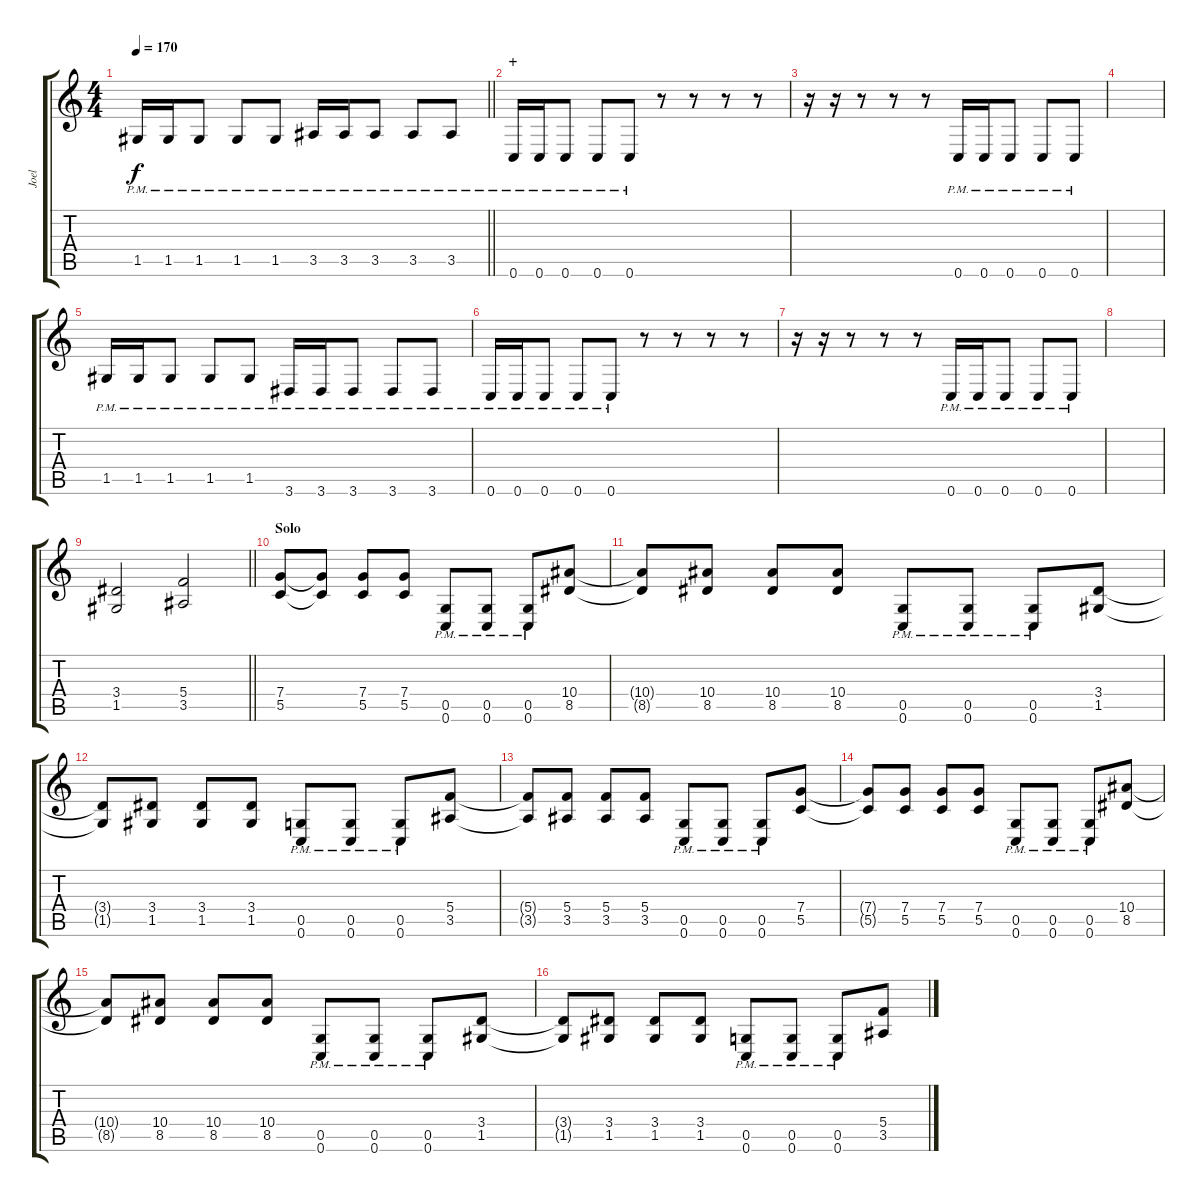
\track ("Joel" "Joel") {instrument distortionguitar}
\staff {score tabs}
\tuning (D4 A3 F3 C3 G2 C2) {hide}
\ts (4 4)
\tempo 170
\clef g2
\barLineRight lightlight
\ks c
1.5{pm}.16{dy f} 1.5{pm}.16 1.5{pm}.8 1.5{pm}.8 1.5{pm}.8 3.5{pm}.16 3.5{pm}.16 3.5{pm}.8 3.5{pm}.8 3.5{pm}.8 |
\section ("" "+")
0.6{pm}.16 0.6{pm}.16 0.6{pm}.8 0.6{pm}.8 0.6{pm}.8 r.8 r.8 r.8 r.8 |
r.16 r.16 r.8 r.8 r.8 0.6{pm}.16 0.6{pm}.16 0.6{pm}.8 0.6{pm}.8 0.6{pm}.8 |
|
1.5{pm}.16 1.5{pm}.16 1.5{pm}.8 1.5{pm}.8 1.5{pm}.8 3.6{pm}.16 3.6{pm}.16 3.6{pm}.8 3.6{pm}.8 3.6{pm}.8 |
0.6{pm}.16 0.6{pm}.16 0.6{pm}.8 0.6{pm}.8 0.6{pm}.8 r.8 r.8 r.8 r.8 |
r.16 r.16 r.8 r.8 r.8 0.6{pm}.16 0.6{pm}.16 0.6{pm}.8 0.6{pm}.8 0.6{pm}.8 |
|
\barLineRight lightlight
(3.4 1.5).2 (5.4 3.5).2 |
\section ("" "Solo")
(7.4 5.5).8 (7.4{t} 5.5{t}).8 (7.4 5.5).8 (7.4 5.5).8 (0.5{pm} 0.6{pm}).8 (0.5{pm} 0.6{pm}).8 (0.5{pm} 0.6{pm}).8 (10.4 8.5).8 |
(10.4{t} 8.5{t}).8 (10.4 8.5).8 (10.4 8.5).8 (10.4 8.5).8 (0.5{pm} 0.6{pm}).8 (0.5{pm} 0.6{pm}).8 (0.5{pm} 0.6{pm}).8 (3.4 1.5).8 |
(3.4{t} 1.5{t}).8 (3.4 1.5).8 (3.4 1.5).8 (3.4 1.5).8 (0.5{pm} 0.6{pm}).8 (0.5{pm} 0.6{pm}).8 (0.5{pm} 0.6{pm}).8 (5.4 3.5).8 |
(5.4{t} 3.5{t}).8 (5.4 3.5).8 (5.4 3.5).8 (5.4 3.5).8 (0.5{pm} 0.6{pm}).8 (0.5{pm} 0.6{pm}).8 (0.5{pm} 0.6{pm}).8 (7.4 5.5).8 |
(7.4{t} 5.5{t}).8 (7.4 5.5).8 (7.4 5.5).8 (7.4 5.5).8 (0.5{pm} 0.6{pm}).8 (0.5{pm} 0.6{pm}).8 (0.5{pm} 0.6{pm}).8 (10.4 8.5).8 |
(10.4{t} 8.5{t}).8 (10.4 8.5).8 (10.4 8.5).8 (10.4 8.5).8 (0.5{pm} 0.6{pm}).8 (0.5{pm} 0.6{pm}).8 (0.5{pm} 0.6{pm}).8 (3.4 1.5).8 |
(3.4{t} 1.5{t}).8 (3.4 1.5).8 (3.4 1.5).8 (3.4 1.5).8 (0.5{pm} 0.6{pm}).8 (0.5{pm} 0.6{pm}).8 (0.5{pm} 0.6{pm}).8 (5.4 3.5).8
